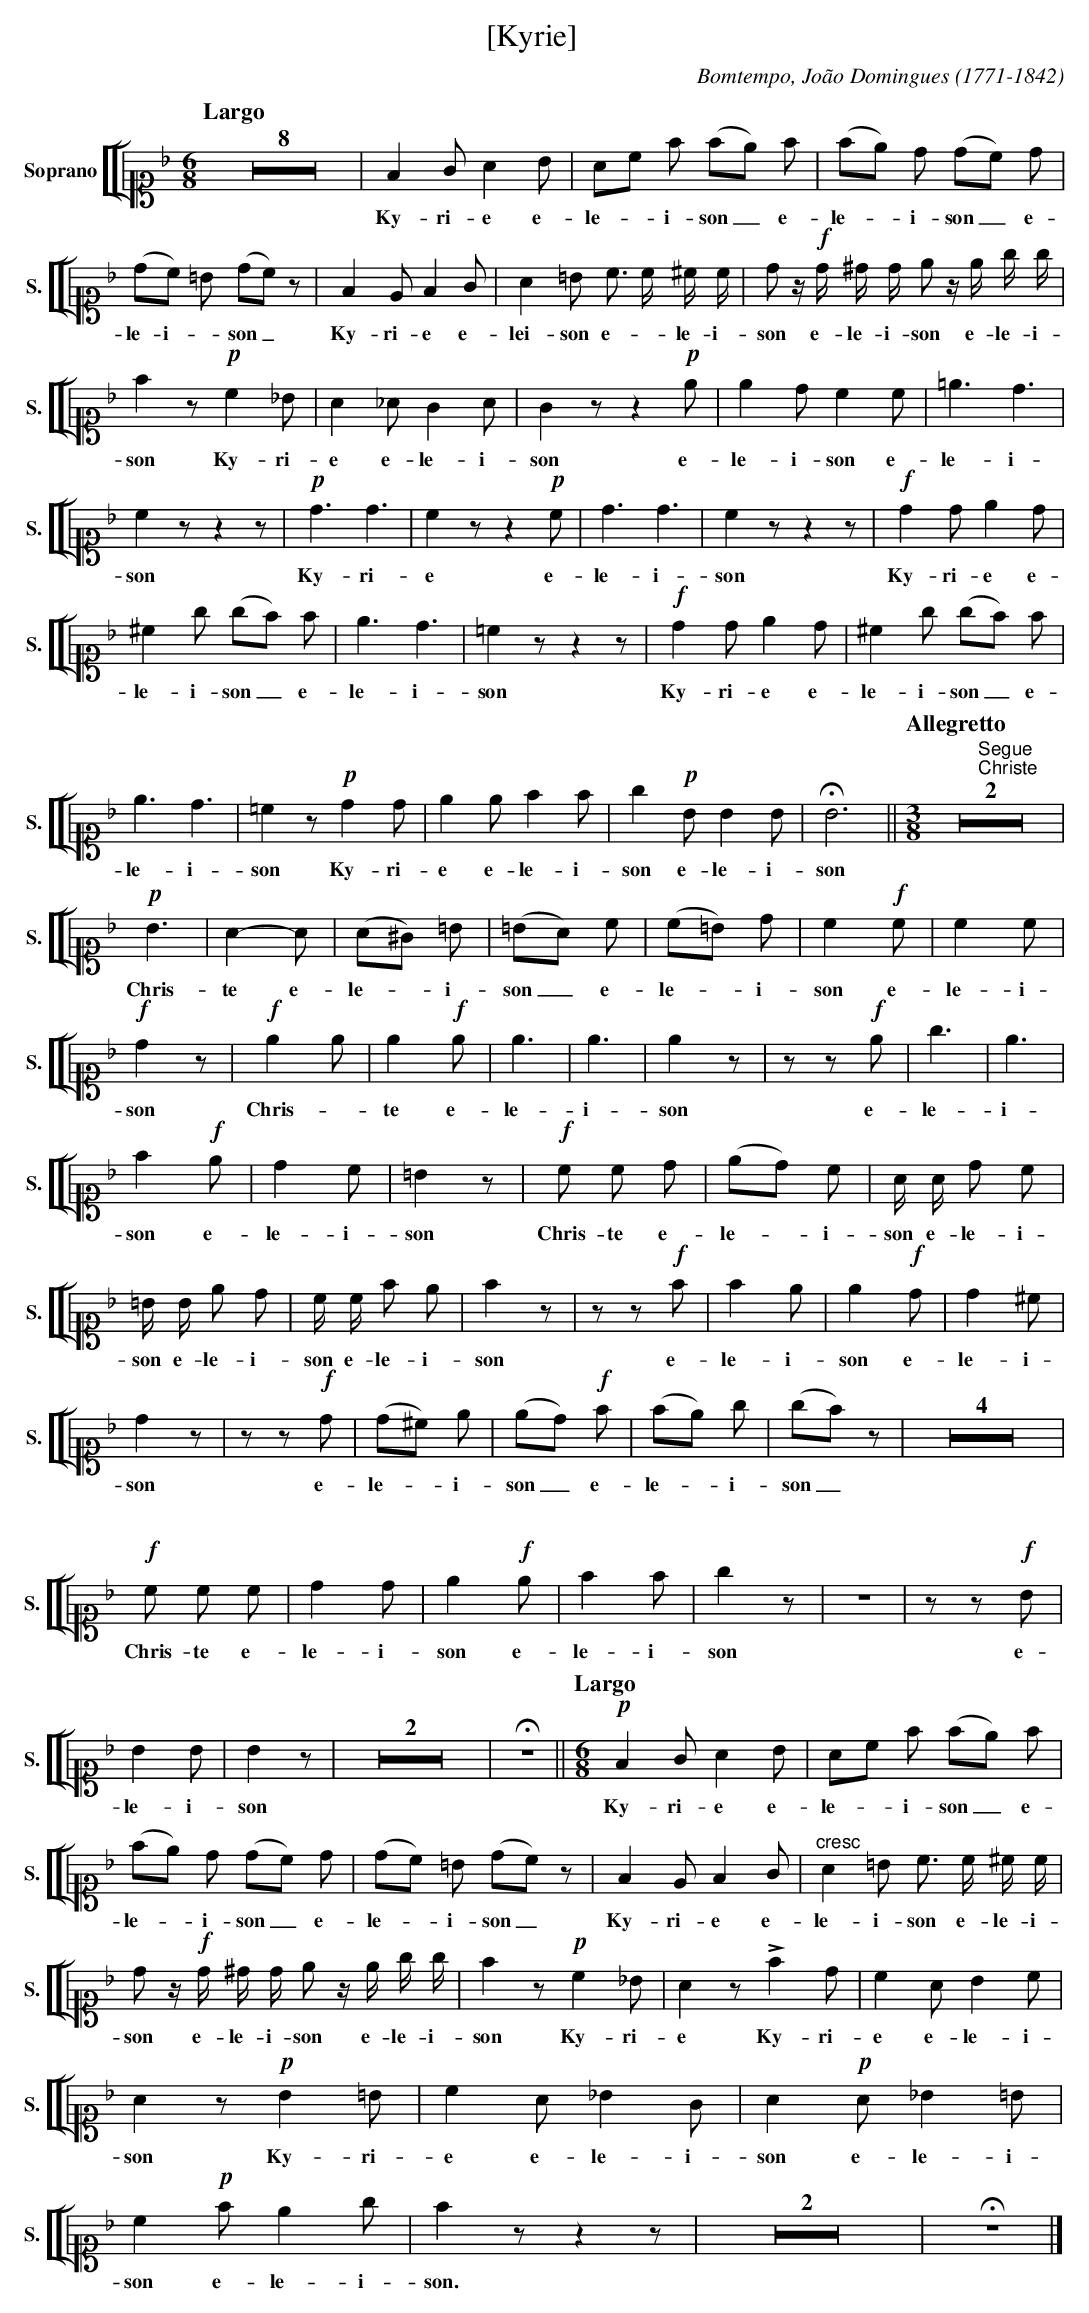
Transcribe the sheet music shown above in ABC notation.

X:1
T:[Kyrie]
C:Bomtempo, Jo\~ao Domingues (1771-1842)
M:6/8
L:1/8
K:F
V: 6 clef=alto1 name="Soprano" sname="S."
%%staves [[ 6 ]]
[Q:"Largo"] Z8 | F2GA2B | Ac f (fe) f| (fe) d (dc) d | (dc) =B (dc)z | \
w: Ky-ri-e e-le--i-son_ e-le--i-son_ e-le-i--son_
   F2EF2G| A2=B c> c ^c/ c/ | d z/!f!d/ ^d/ d/ e z/ e/ g/ g/ | f2z \
w: Ky-ri-e e-lei-son e--le-i-son e-le-i-son e-le-i-son
   !p!c2_B  | A2 _A G2A | G2z z2 \
w: Ky-ri-e e-le-i-son
   !p!e | e2d c2c | =e3 d3 | c2zz2z | \
w: e-le-i-son e-le-i-son
   !p!d3d3|c2zz2 \
w: Ky-ri-e
   !p!c|d3d3|c2zz2z|\
w: e-le-i-son
   !f!d2de2d|^c2g (gf) f|e3d3|=c2zz2z| \
w: Ky-ri-e e-le-i-son_e-le-i-son
   !f!d2de2d|^c2g (gf) f | e3d3|=c2z \
w: Ky-ri-e e-le-i-son_ e-le-i-son
   !p!d2d|e2ef2f|g2!p!BB2B|!fermata!B6|| "Segue;Christe" \
w: Ky-ri-e e-le-i-son e-le-i-son
[Q:"Allegretto"][M:3/8] Z2 | !p!B3 | A2-A| (A^G) =B | (=BA) c | (c=B) d | c2 !f!c| c2c| !f!d2z| \
w: Chris-te e-le--i-son_ e-le--i-son e-le-i-son
   !f!e2e|e2!f!e|e3|e3|e2z|zz \
w: Chris--te e-le-i-son
   !f!e|g3|e3|f2!f!e|d2c|=B2z| \
w: e-le-i-son e-le-i-son
   !f!c c d| (ed) c| A/ A/ d c| =B/ B/ e d | c/ c/ f e | f2z| zz \
w: Chris-te e-le--i-son e-le-i-son e-le-i-son e-le-i-son
   !f!f|f2e|e2!f!d|d2^c|d2z|zz\
w: e-le-i-son e-le-i-son
   !f!d|(d^c) e| (ed)!f! f| (fe) g| (gf)z|Z4| \
w: e-le--i-son_ e-le--i-son_
   !f!c c c | d2d|e2!f!e|f2f|g2z|Z|zz \
w: Chris-te e-le-i-son e-le-i-son
   !f!B|B2B|B2z|Z2|!fermata!Z || \
w: e-le-i-son
[Q:"Largo"][M:6/8] !p!F2GA2B | Ac f (fe) f| (fe) d (dc) d | (dc) =B (dc)z| \
w: Ky-ri-e e-le--i-son_e-le--i-son_ e-le--i-son_ e-lei-son e-lei-son
   F2EF2G| "^cresc"A2=B c> c ^c/ c/ | d z/!f!d/ ^d/ d/ e z/ e/ g/ g/ | f2z \
w: Ky-ri-e e-le-i-son e-le-i-son e-le-i-son e-le-i-son e-lei-son
   !p!c2_B | A2 z\
w: Ky-ri-e
   !>!f2d | c2AB2c | A2 z \
w: Ky-ri-e e-le-i-son
   !p!B2=B|c2 A_B2G|A2 \
w: Ky-ri-e e-le-i-son
   !p!A_B2=B|c2!p!fe2g|f2zz2z| Z2|!fermata!Z|]
w: e-le-i-son e-le-i-son.
